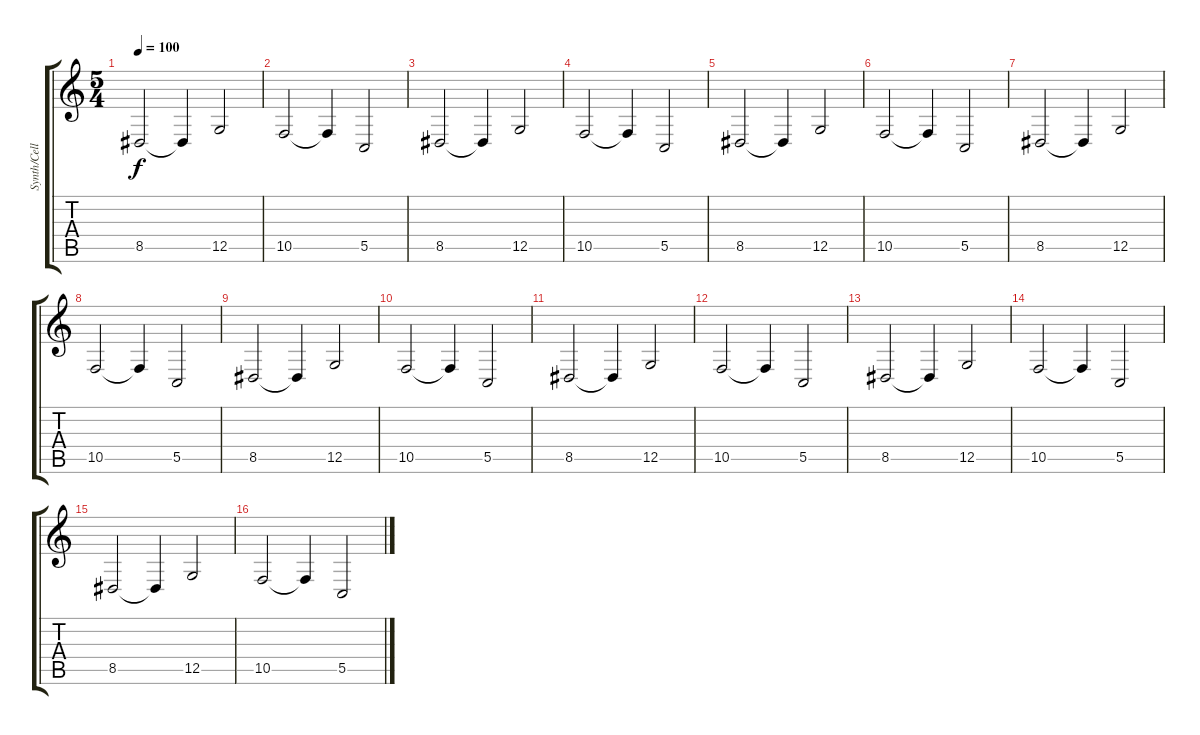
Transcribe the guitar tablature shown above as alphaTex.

\track ("Synth/Cello 2" "Synth/Cell") {instrument stringensemble2}
\staff {score tabs}
\tuning (D4 A3 F3 C3 G2 D2) {hide}
\ts (5 4)
\tempo 100
\clef g2
\ks c
8.5.2{dy f} 8.5{t}.4 12.5.2 |
10.5.2 10.5{t}.4 5.5.2 |
8.5.2 8.5{t}.4 12.5.2 |
10.5.2 10.5{t}.4 5.5.2 |
8.5.2 8.5{t}.4 12.5.2 |
10.5.2 10.5{t}.4 5.5.2 |
8.5.2 8.5{t}.4 12.5.2 |
10.5.2 10.5{t}.4 5.5.2 |
8.5.2 8.5{t}.4 12.5.2 |
10.5.2 10.5{t}.4 5.5.2 |
8.5.2 8.5{t}.4 12.5.2 |
10.5.2 10.5{t}.4 5.5.2 |
8.5.2 8.5{t}.4 12.5.2 |
10.5.2 10.5{t}.4 5.5.2 |
8.5.2 8.5{t}.4 12.5.2 |
10.5.2 10.5{t}.4 5.5.2
